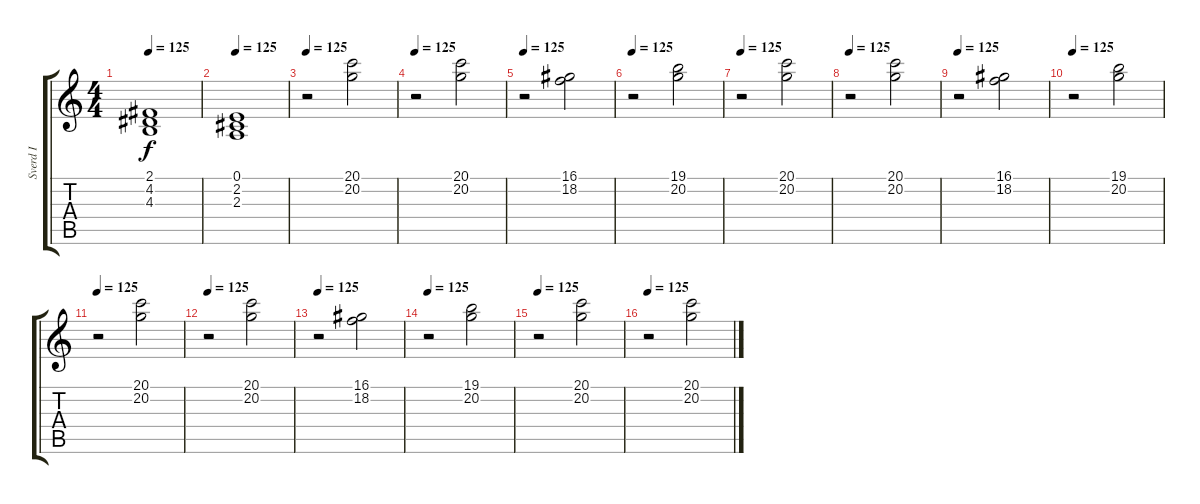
\track ("Sverd I" "Sverd I") {instrument stringensemble1}
\staff {score tabs}
\tuning (E4 B3 G3 D3 A2 E2) {hide}
\ts (4 4)
\tempo 125
\clef g2
\ks c
(2.1 4.2 4.3).1{dy f} |
\tempo 125
(0.1 2.2 2.3).1 |
\tempo 125
r.2{volume 14 instrument stringensemble1} (20.1 20.2).2 |
\tempo 125
r.2{volume 14 instrument stringensemble1} (20.1 20.2).2 |
\tempo 125
r.2{volume 14 instrument stringensemble1} (16.1 18.2).2 |
\tempo 125
r.2{volume 14 instrument stringensemble1} (19.1 20.2).2 |
\tempo 125
r.2{volume 14 instrument stringensemble1} (20.1 20.2).2 |
\tempo 125
r.2{volume 14 instrument stringensemble1} (20.1 20.2).2 |
\tempo 125
r.2{volume 14 instrument stringensemble1} (16.1 18.2).2 |
\tempo 125
r.2{volume 14 instrument stringensemble1} (19.1 20.2).2 |
\tempo 125
r.2{volume 14 instrument stringensemble1} (20.1 20.2).2 |
\tempo 125
r.2{volume 14 instrument stringensemble1} (20.1 20.2).2 |
\tempo 125
r.2{volume 14 instrument stringensemble1} (16.1 18.2).2 |
\tempo 125
r.2{volume 14 instrument stringensemble1} (19.1 20.2).2 |
\tempo 125
r.2{volume 14 instrument stringensemble1} (20.1 20.2).2 |
\tempo 125
r.2{volume 14 instrument stringensemble1} (20.1 20.2).2
